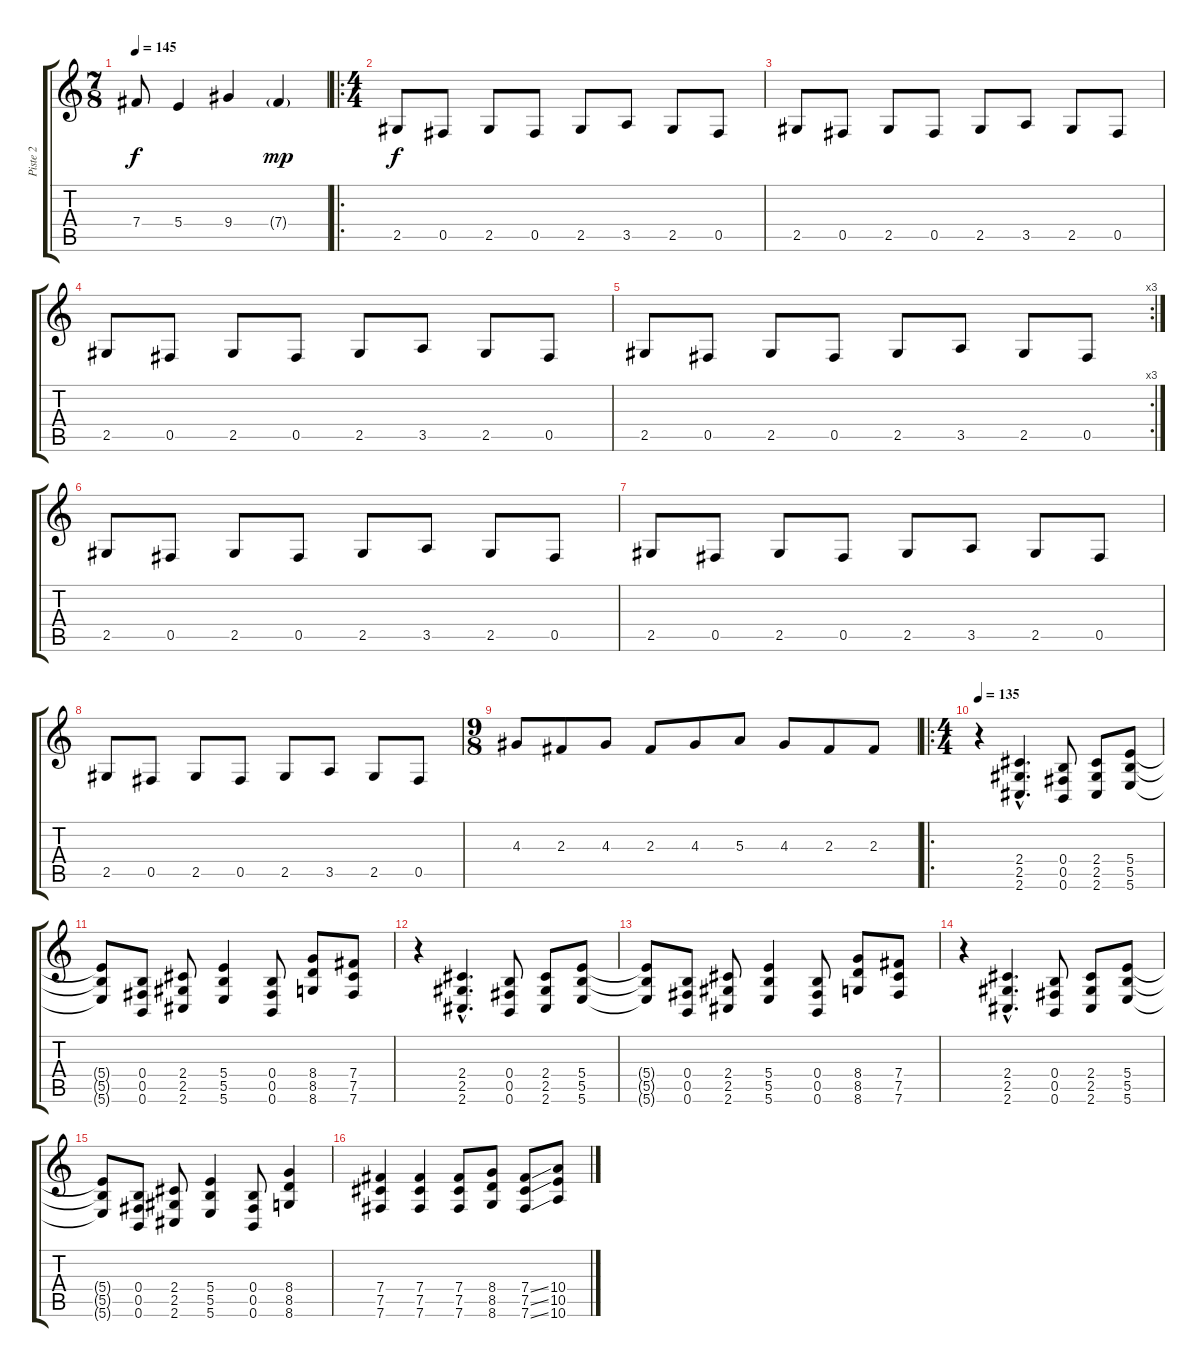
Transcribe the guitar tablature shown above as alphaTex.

\track ("Piste 2" "Piste 2") {instrument distortionguitar}
\staff {score tabs}
\tuning (Db4 Ab3 E3 B2 Gb2 B1) {hide}
\ts (7 8)
\tempo 145
\clef g2
\ks c
7.4{t}.8{dy f} 5.4.4 9.4.4 7.4{g}.4{dy mp} |
\ro
\ts (4 4)
2.5.8{dy f volume 12} 0.5.8 2.5.8 0.5.8 2.5.8 3.5.8 2.5.8 0.5.8 |
2.5.8 0.5.8 2.5.8 0.5.8 2.5.8 3.5.8 2.5.8 0.5.8 |
2.5.8 0.5.8 2.5.8 0.5.8 2.5.8 3.5.8 2.5.8 0.5.8 |
\rc 3
2.5.8 0.5.8 2.5.8 0.5.8 2.5.8 3.5.8 2.5.8 0.5.8 |
2.5.8 0.5.8 2.5.8 0.5.8 2.5.8 3.5.8 2.5.8 0.5.8 |
2.5.8 0.5.8 2.5.8 0.5.8 2.5.8 3.5.8 2.5.8 0.5.8 |
2.5.8 0.5.8 2.5.8 0.5.8 2.5.8 3.5.8 2.5.8 0.5.8 |
\ts (9 8)
4.3.8 2.3.8 4.3.8 2.3.8 4.3.8 5.3.8 4.3.8 2.3.8 2.3.8 |
\ro
\ts (4 4)
\tempo 135
r.4 (2.4{hac} 2.5{hac} 2.6{hac}).4{d} (0.4 0.5 0.6).8 (2.4 2.5 2.6).8 (5.4 5.5 5.6).8 |
(5.4{t} 5.5{t} 5.6{t}).8 (0.4 0.5 0.6).8 (2.4 2.5 2.6).8 (5.4 5.5 5.6).4 (0.4 0.5 0.6).8 (8.4 8.5 8.6).8 (7.4 7.5 7.6).8 |
r.4 (2.4{hac} 2.5{hac} 2.6{hac}).4{d} (0.4 0.5 0.6).8 (2.4 2.5 2.6).8 (5.4 5.5 5.6).8 |
(5.4{t} 5.5{t} 5.6{t}).8 (0.4 0.5 0.6).8 (2.4 2.5 2.6).8 (5.4 5.5 5.6).4 (0.4 0.5 0.6).8 (8.4 8.5 8.6).8 (7.4 7.5 7.6).8 |
r.4 (2.4{hac} 2.5{hac} 2.6{hac}).4{d} (0.4 0.5 0.6).8 (2.4 2.5 2.6).8 (5.4 5.5 5.6).8 |
(5.4{t} 5.5{t} 5.6{t}).8 (0.4 0.5 0.6).8 (2.4 2.5 2.6).8 (5.4 5.5 5.6).4 (0.4 0.5 0.6).8 (8.4 8.5 8.6).4 |
(7.4 7.5 7.6).4 (7.4 7.5 7.6).4 (7.4 7.5 7.6).8 (8.4 8.5 8.6).8 (7.4{ss} 7.5{ss} 7.6{ss}).8 (10.4 10.5 10.6).8
